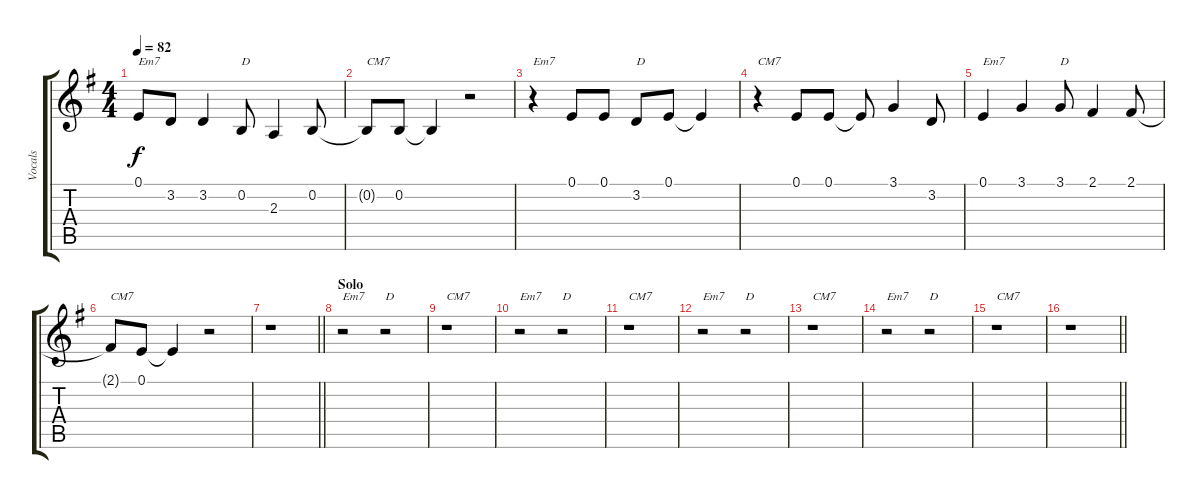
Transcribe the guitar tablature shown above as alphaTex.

\track ("Vocals" "Vocals") {instrument sopranosax}
\staff {score tabs}
\tuning (E4 B3 G3 D3 A2 E2) {hide}
\ts (4 4)
\tempo 82
\clef g2
\ks eminor
0.1.8{txt "Em7" dy f} 3.2.8 3.2.4 0.2.8{txt "D"} 2.3.4 0.2.8 |
0.2{t}.8{txt "CM7"} 0.2.8 0.2{t}.4 r.2 |
r.4{txt "Em7"} 0.1.8 0.1.8 3.2.8{txt "D"} 0.1.8 0.1{t}.4 |
r.4{txt "CM7"} 0.1.8 0.1.8 0.1{t}.8 3.1.4 3.2.8 |
0.1.4{txt "Em7"} 3.1.4 3.1.8{txt "D"} 2.1.4 2.1.8 |
2.1{t}.8{txt "CM7"} 0.1.8 0.1{t}.4 r.2 |
\barLineRight lightlight
r.1 |
\section ("" "Solo")
r.2{txt "Em7"} r.2{txt "D"} |
r.1{txt "CM7"} |
r.2{txt "Em7"} r.2{txt "D"} |
r.1{txt "CM7"} |
r.2{txt "Em7"} r.2{txt "D"} |
r.1{txt "CM7"} |
r.2{txt "Em7"} r.2{txt "D"} |
r.1{txt "CM7"} |
\barLineRight lightlight
r.1
